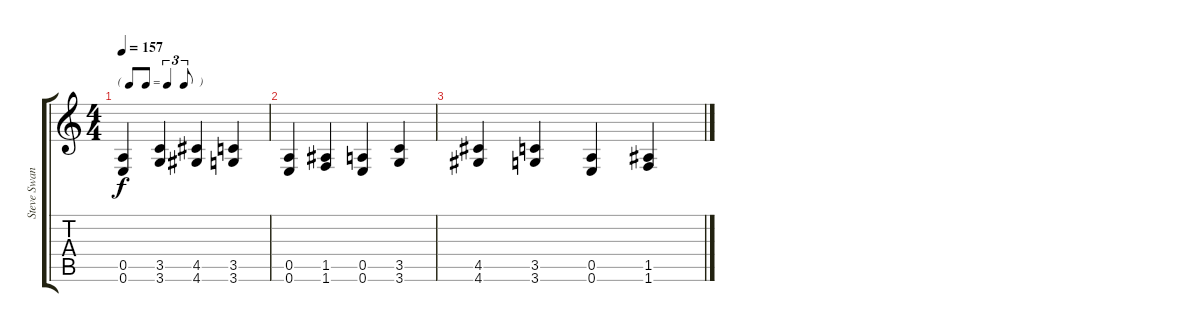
\track ("Steve Swanson" "Steve Swan") {instrument distortionguitar}
\staff {score tabs}
\tuning (E4 B3 G3 D3 A2 E2) {hide}
\ts (4 4)
\tf triplet8th
\tempo 157
\clef g2
\ks c
(0.5 0.6).4{dy f} (3.5 3.6).4 (4.5 4.6).4 (3.5 3.6).4 |
(0.5 0.6).4 (1.5 1.6).4 (0.5 0.6).4 (3.5 3.6).4 |
(4.5 4.6).4 (3.5 3.6).4 (0.5 0.6).4 (1.5 1.6).4
